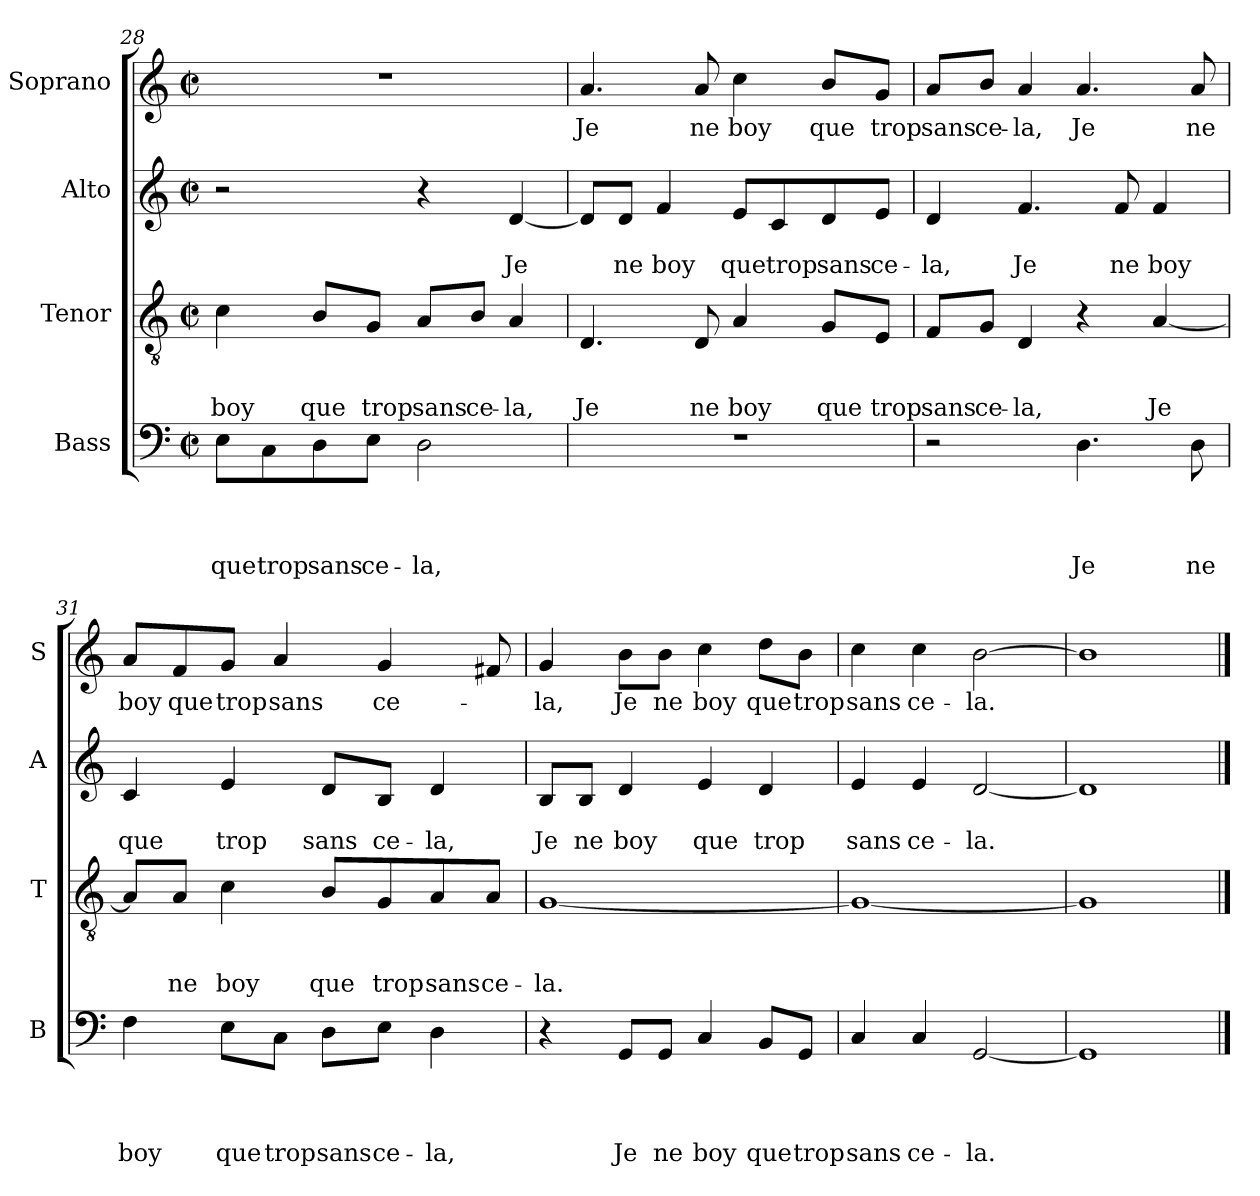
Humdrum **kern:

**kern	**text	**text	**text	**text	**kern	**text	**text	**text	**kern	**text	**text	**kern	**text
*part4	*part4	*part4	*part4	*part4	*part3	*part3	*part3	*part3	*part2	*part2	*part2	*part1	*part1
*staff4	*staff4	*staff4	*staff4	*staff4	*staff3	*staff3	*staff3	*staff3	*staff2	*staff2	*staff2	*staff1	*staff1
*I"Bass	*	*	*	*	*I"Tenor	*	*	*	*I"Alto	*	*	*I"Soprano	*
*I'B	*	*	*	*	*I'T	*	*	*	*I'A	*	*	*I'S	*
*clefF4	*	*	*	*	*clefGv2	*	*	*	*clefG2	*	*	*clefG2	*
*k[]	*	*	*	*	*k[]	*	*	*	*k[]	*	*	*k[]	*
*C:	*	*	*	*	*C:	*	*	*	*C:	*	*	*C:	*
*M2/2	*	*	*	*	*M2/2	*	*	*	*M2/2	*	*	*M2/2	*
*met(c|)	*	*	*	*	*met(c|)	*	*	*	*met(c|)	*	*	*met(c|)	*
=28	=28	=28	=28	=28	=28	=28	=28	=28	=28	=28	=28	=28	=28
8E\L	.	.	.	que	4c\	.	.	boy	2r	.	.	1r	.
8C\	.	.	.	trop	.	.	.	.	.	.	.	.	.
8D\	.	.	.	sans	8B/L	.	.	que	.	.	.	.	.
8E\J	.	.	.	ce-	8G/J	.	.	trop	.	.	.	.	.
2D\	.	.	.	-la,	8A/L	.	.	sans	4r	.	.	.	.
.	.	.	.	.	8B/J	.	.	ce-	.	.	.	.	.
.	.	.	.	.	4A/	.	.	-la,	[4d/	.	Je	.	.
=29	=29	=29	=29	=29	=29	=29	=29	=29	=29	=29	=29	=29	=29
1r	.	.	.	.	4.D/	.	.	Je	8d/L]	.	.	4.a/	Je
.	.	.	.	.	.	.	.	.	8d/J	.	ne	.	.
.	.	.	.	.	.	.	.	.	4f/	.	boy	.	.
.	.	.	.	.	8D/	.	.	ne	.	.	.	8a/	ne
.	.	.	.	.	4A/	.	.	boy	8e/L	.	que	4cc\	boy
.	.	.	.	.	.	.	.	.	8c/	.	trop	.	.
.	.	.	.	.	8G/L	.	.	que	8d/	.	sans	8b/L	que
.	.	.	.	.	8E/J	.	.	trop	8e/J	.	ce-	8g/J	trop
!!LO:LB:g=z
=30	=30	=30	=30	=30	=30	=30	=30	=30	=30	=30	=30	=30	=30
2r	.	.	.	.	8F/L	.	.	sans	4d/	.	-la,	8a/L	sans
.	.	.	.	.	8G/J	.	.	ce-	.	.	.	8b/J	ce-
.	.	.	.	.	4D/	.	.	-la,	4.f/	.	Je	4a/	-la,
4.D\	.	.	.	Je	4r	.	.	.	.	.	.	4.a/	Je
.	.	.	.	.	.	.	.	.	8f/	.	ne	.	.
.	.	.	.	.	[4A/	.	.	Je	4f/	.	boy	.	.
8D\	.	.	.	ne	.	.	.	.	.	.	.	8a/	ne
=31	=31	=31	=31	=31	=31	=31	=31	=31	=31	=31	=31	=31	=31
4F\	.	.	.	boy	8A/L]	.	.	.	4c/	.	que	8a/L	boy
.	.	.	.	.	8A/J	.	.	ne	.	.	.	8f/	que
8E\L	.	.	.	que	4c\	.	.	boy	4e/	.	trop	8g/J	trop
8C\J	.	.	.	trop	.	.	.	.	.	.	.	4a/	sans
8D\L	.	.	.	sans	8B/L	.	.	que	8d/L	.	sans	.	.
8E\J	.	.	.	ce-	8G/	.	.	trop	8B/J	.	ce-	4g/	ce-
4D\	.	.	.	-la,	8A/	.	.	sans	4d/	.	-la,	.	.
.	.	.	.	.	8A/J	.	.	ce-	.	.	.	8f#X/	.
=32	=32	=32	=32	=32	=32	=32	=32	=32	=32	=32	=32	=32	=32
4r	.	.	.	.	[1G	.	.	-la.	8B/L	.	Je	4g/	-la,
.	.	.	.	.	.	.	.	.	8B/J	.	ne	.	.
8GG/L	.	.	.	Je	.	.	.	.	4d/	.	boy	8b\L	Je
8GG/J	.	.	.	ne	.	.	.	.	.	.	.	8b\J	ne
4C/	.	.	.	boy	.	.	.	.	4e/	.	que	4cc\	boy
8BB/L	.	.	.	que	.	.	.	.	4d/	.	trop	8dd\L	que
8GG/J	.	.	.	trop	.	.	.	.	.	.	.	8b\J	trop
=33	=33	=33	=33	=33	=33	=33	=33	=33	=33	=33	=33	=33	=33
4C/	.	.	.	sans	1G_	.	.	.	4e/	.	sans	4cc\	sans
4C/	.	.	.	ce-	.	.	.	.	4e/	.	ce-	4cc\	ce-
[2GG/	.	.	.	-la.	.	.	.	.	[2d/	.	-la.	[2b\	-la.
=34	=34	=34	=34	=34	=34	=34	=34	=34	=34	=34	=34	=34	=34
1GG]	.	.	.	.	1G]	.	.	.	1d]	.	.	1b]	.
==	==	==	==	==	==	==	==	==	==	==	==	==	==
*-	*-	*-	*-	*-	*-	*-	*-	*-	*-	*-	*-	*-	*-
